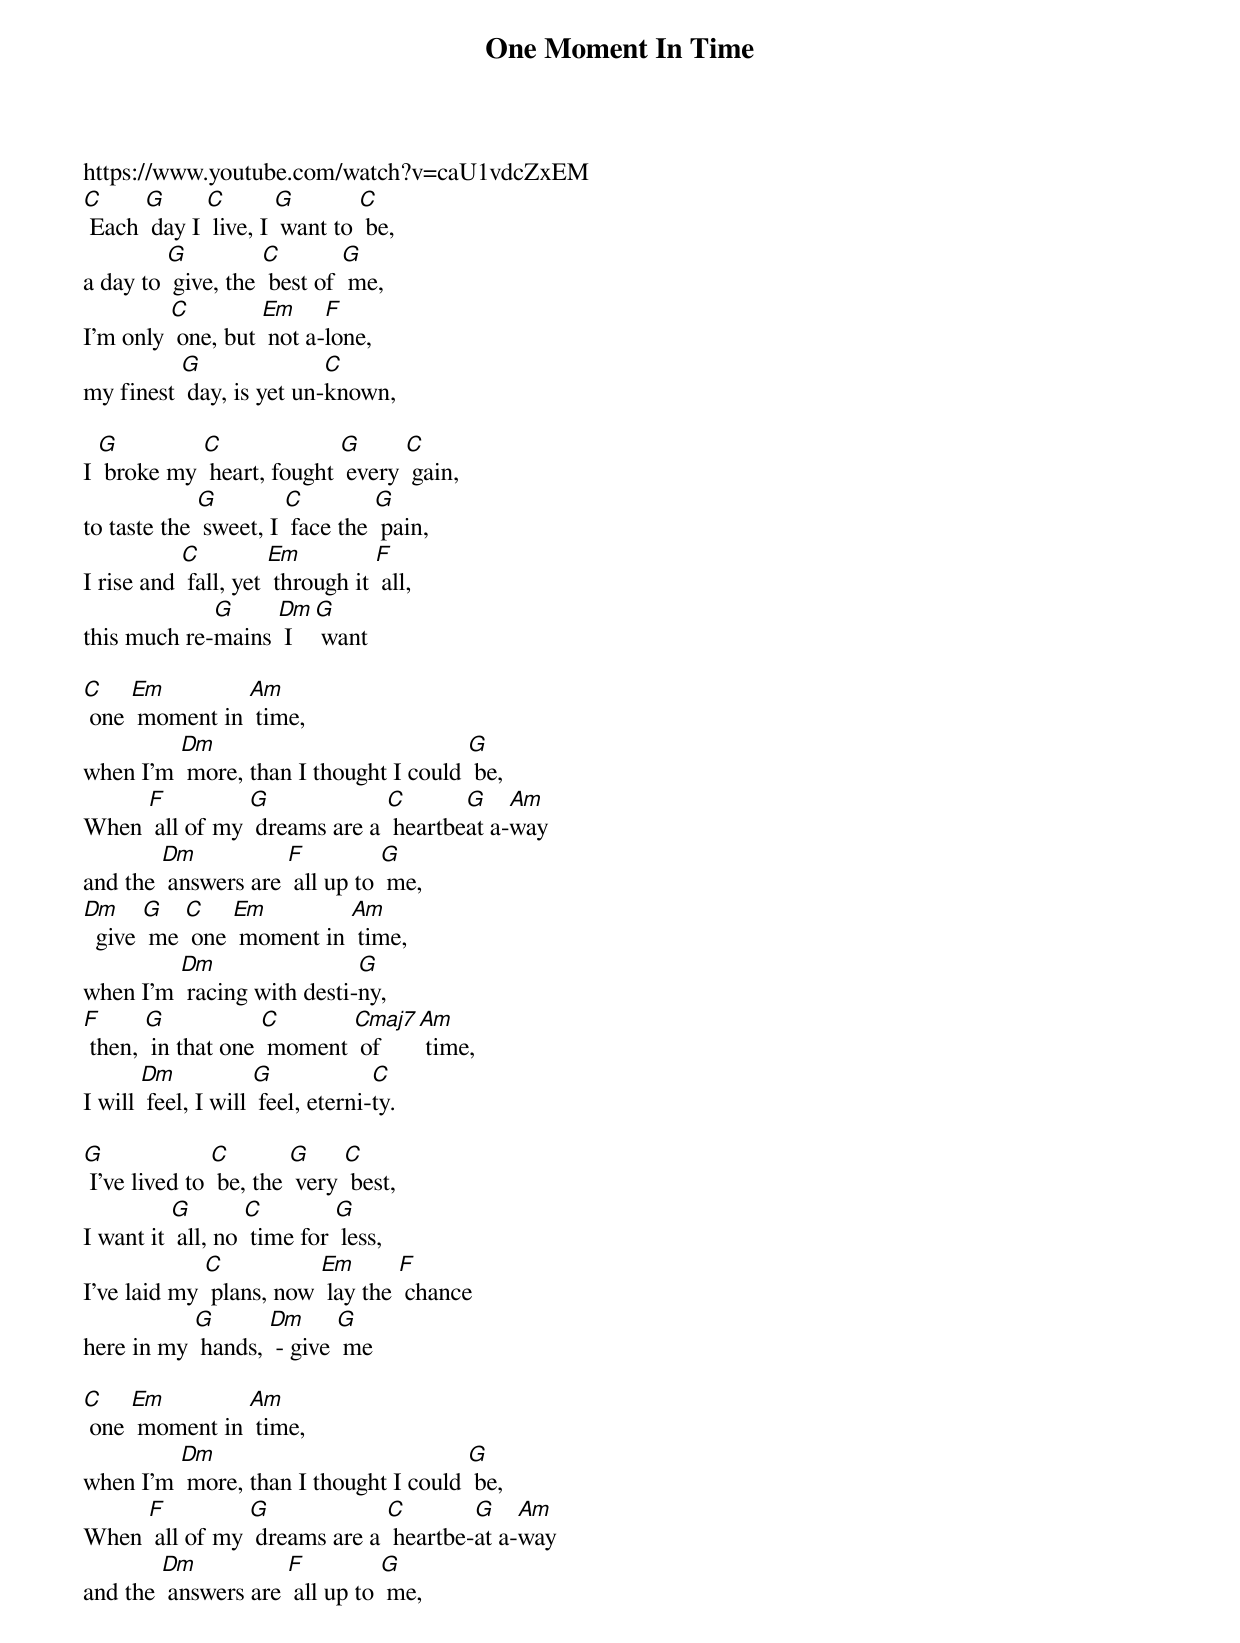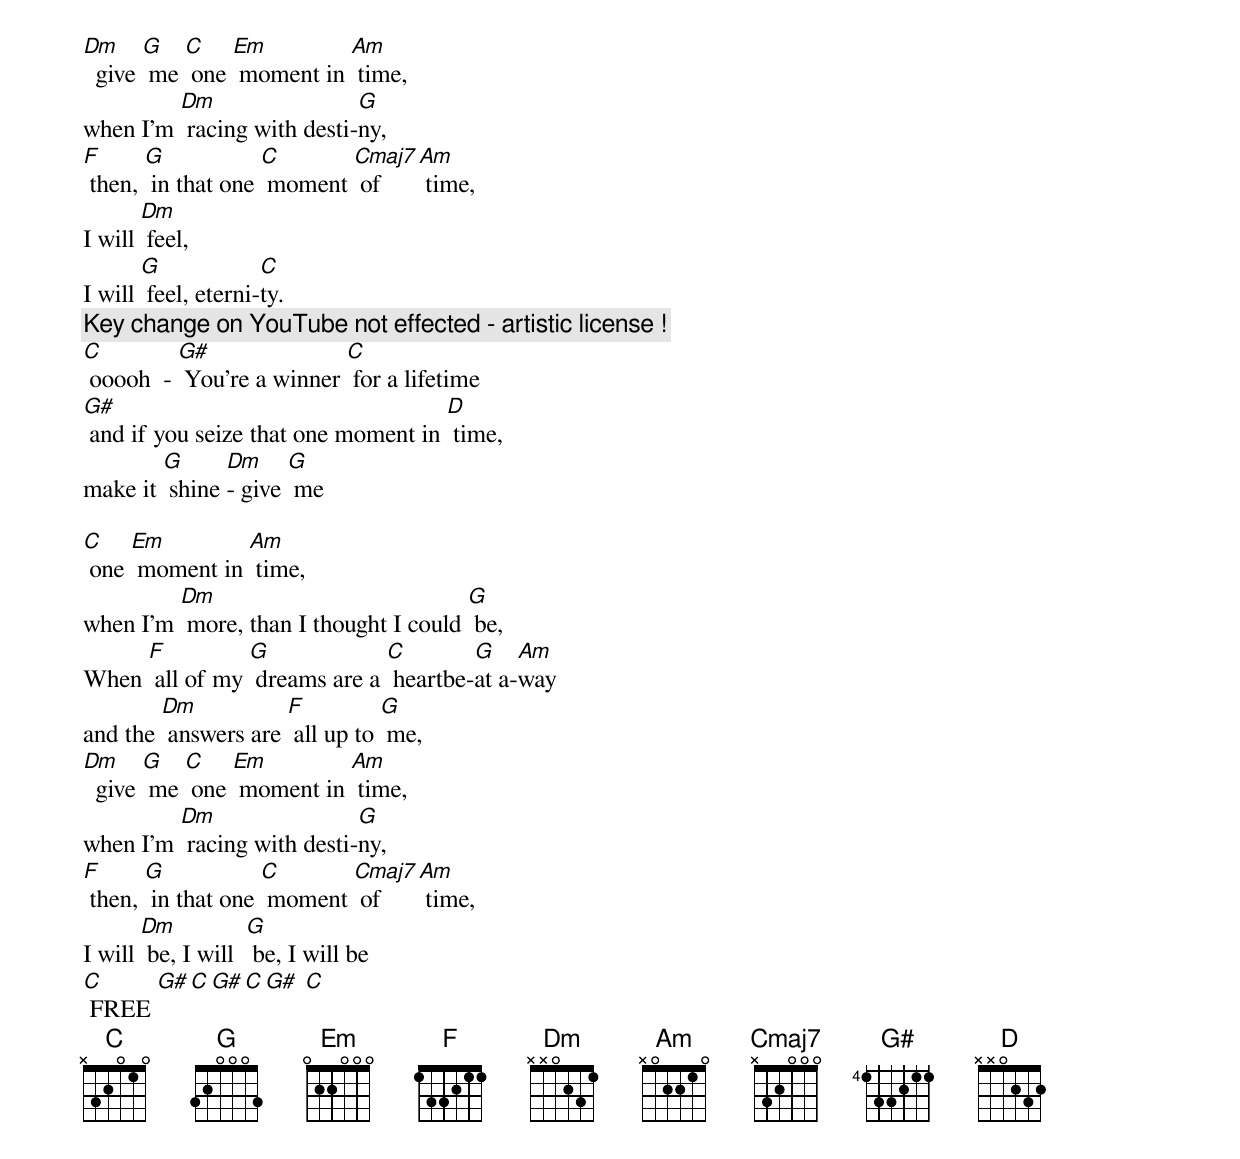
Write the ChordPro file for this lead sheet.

{t:One Moment In Time}
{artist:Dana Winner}
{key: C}
https://www.youtube.com/watch?v=caU1vdcZxEM
{c: }
[C] Each [G] day I [C] live, I [G] want to [C] be,
a day to [G] give, the [C] best of [G] me,
I’m only [C] one, but [Em] not a-[F]lone,
my finest [G] day, is yet un-[C]known,

I [G] broke my [C] heart, fought [G] every [C] gain,
to taste the [G] sweet, I [C] face the [G] pain,
I rise and [C] fall, yet [Em] through it [F] all,
this much re-[G]mains [Dm] I [G] want

[C] one [Em] moment in [Am] time,
when I'm [Dm] more, than I thought I could [G] be,
When [F] all of my [G] dreams are a [C] heartbe[G]at a-[Am]way
and the [Dm] answers are [F] all up to [G] me,
[Dm]  give [G] me [C] one [Em] moment in [Am] time,
when I'm [Dm] racing with desti-[G]ny,
[F] then, [G] in that one [C] moment [Cmaj7] of [Am] time,
I will [Dm] feel, I will [G] feel, eterni-[C]ty.

[G] I've lived to [C] be, the [G] very [C] best,
I want it [G] all, no [C] time for [G] less,
I've laid my [C] plans, now [Em] lay the [F] chance
here in my [G] hands, [Dm] - give [G] me

[C] one [Em] moment in [Am] time,
when I'm [Dm] more, than I thought I could [G] be,
When [F] all of my [G] dreams are a [C] heartbe-[G]at a-[Am]way
and the [Dm] answers are [F] all up to [G] me,
[Dm]  give [G] me [C] one [Em] moment in [Am] time,
when I'm [Dm] racing with desti-[G]ny,
[F] then, [G] in that one [C] moment [Cmaj7] of [Am] time,
I will [Dm] feel,
I will [G] feel, eterni-[C]ty.
{c: Key change on YouTube not effected - artistic license !}
[C] ooooh  - [G#] You’re a winner [C] for a lifetime
[G#] and if you seize that one moment in [D] time,
make it [G] shine [Dm]- give [G] me

[C] one [Em] moment in [Am] time,
when I'm [Dm] more, than I thought I could [G] be,
When [F] all of my [G] dreams are a [C] heartbe-[G]at a-[Am]way
and the [Dm] answers are [F] all up to [G] me,
[Dm]  give [G] me [C] one [Em] moment in [Am] time,
when I'm [Dm] racing with desti-[G]ny,
[F] then, [G] in that one [C] moment [Cmaj7] of [Am] time,
I will [Dm] be, I will  [G] be, I will be
[C] FREE [G#][C][G#][C][G#] [C]
